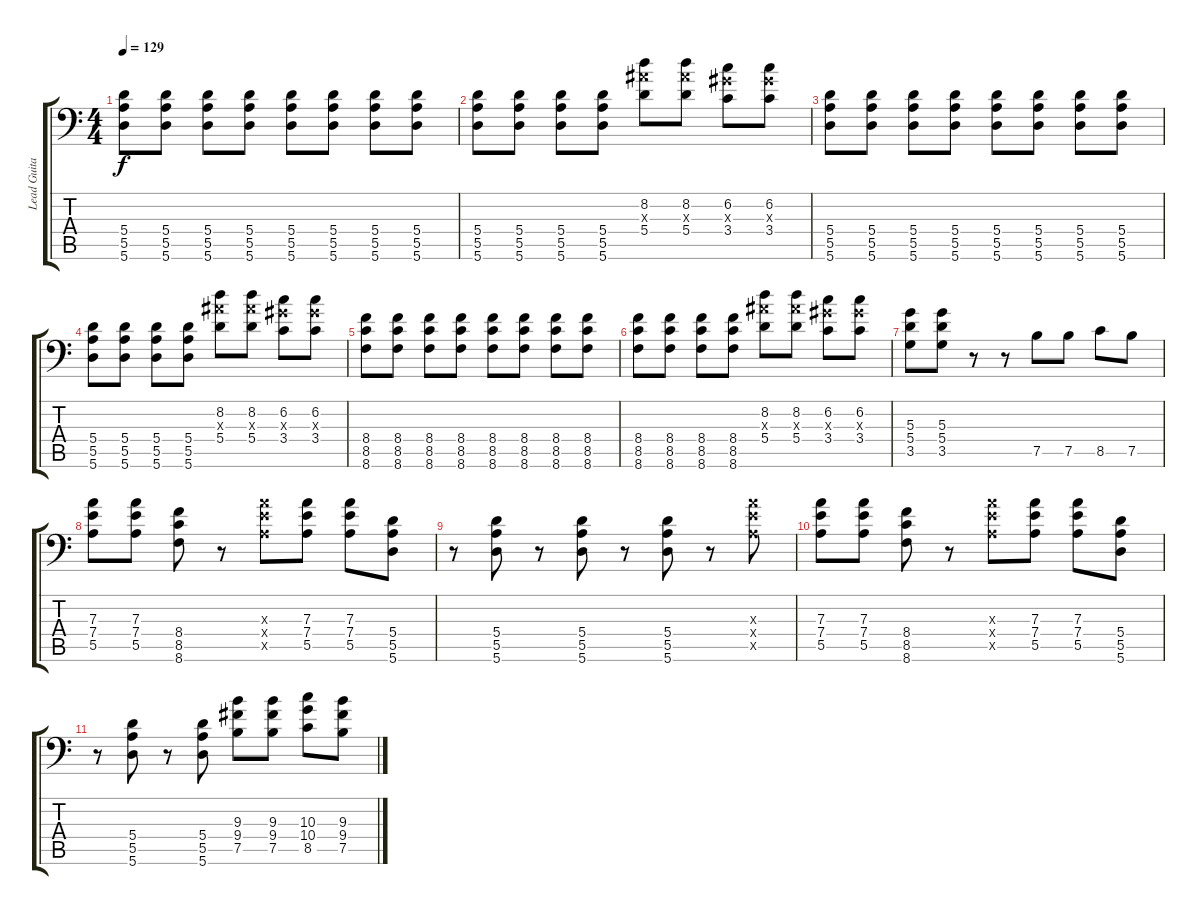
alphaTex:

\track ("Lead Guitar" "Lead Guita") {instrument distortionguitar}
\staff {score tabs}
\tuning (B3 Gb3 D3 A2 E2 A1) {hide}
\ts (4 4)
\tempo 129
\clef f4
\ks c
(5.4 5.5 5.6).8{dy f instrument distortionguitar} (5.4 5.5 5.6).8 (5.4 5.5 5.6).8 (5.4 5.5 5.6).8 (5.4 5.5 5.6).8 (5.4 5.5 5.6).8 (5.4 5.5 5.6).8 (5.4 5.5 5.6).8 |
(5.4 5.5 5.6).8 (5.4 5.5 5.6).8 (5.4 5.5 5.6).8 (5.4 5.5 5.6).8 (8.2 8.3{x} 5.4).8 (8.2 8.3{x} 5.4).8 (6.2 6.3{x} 3.4).8 (6.2 6.3{x} 3.4).8 |
(5.4 5.5 5.6).8 (5.4 5.5 5.6).8 (5.4 5.5 5.6).8 (5.4 5.5 5.6).8 (5.4 5.5 5.6).8 (5.4 5.5 5.6).8 (5.4 5.5 5.6).8 (5.4 5.5 5.6).8 |
(5.4 5.5 5.6).8 (5.4 5.5 5.6).8 (5.4 5.5 5.6).8 (5.4 5.5 5.6).8 (8.2 8.3{x} 5.4).8 (8.2 8.3{x} 5.4).8 (6.2 6.3{x} 3.4).8 (6.2 6.3{x} 3.4).8 |
(8.4 8.5 8.6).8 (8.4 8.5 8.6).8 (8.4 8.5 8.6).8 (8.4 8.5 8.6).8 (8.4 8.5 8.6).8 (8.4 8.5 8.6).8 (8.4 8.5 8.6).8 (8.4 8.5 8.6).8 |
(8.4 8.5 8.6).8 (8.4 8.5 8.6).8 (8.4 8.5 8.6).8 (8.4 8.5 8.6).8 (8.2 8.3{x} 5.4).8 (8.2 8.3{x} 5.4).8 (6.2 6.3{x} 3.4).8 (6.2 6.3{x} 3.4).8 |
(5.3 5.4 3.5).8 (5.3 5.4 3.5).8 r.8 r.8 7.5.8 7.5.8 8.5.8 7.5.8 |
(7.3 7.4 5.5).8 (7.3 7.4 5.5).8 (8.4 8.5 8.6).8 r.8 (7.3{x} 7.4{x} 5.5{x}).8 (7.3 7.4 5.5).8 (7.3 7.4 5.5).8 (5.4 5.5 5.6).8 |
r.8 (5.4 5.5 5.6).8 r.8 (5.4 5.5 5.6).8 r.8 (5.4 5.5 5.6).8 r.8 (7.3{x} 7.4{x} 5.5{x}).8 |
(7.3 7.4 5.5).8 (7.3 7.4 5.5).8 (8.4 8.5 8.6).8 r.8 (7.3{x} 7.4{x} 5.5{x}).8 (7.3 7.4 5.5).8 (7.3 7.4 5.5).8 (5.4 5.5 5.6).8 |
r.8 (5.4 5.5 5.6).8 r.8 (5.4 5.5 5.6).8 (9.3 9.4 7.5).8 (9.3 9.4 7.5).8 (10.3 10.4 8.5).8 (9.3 9.4 7.5).8
